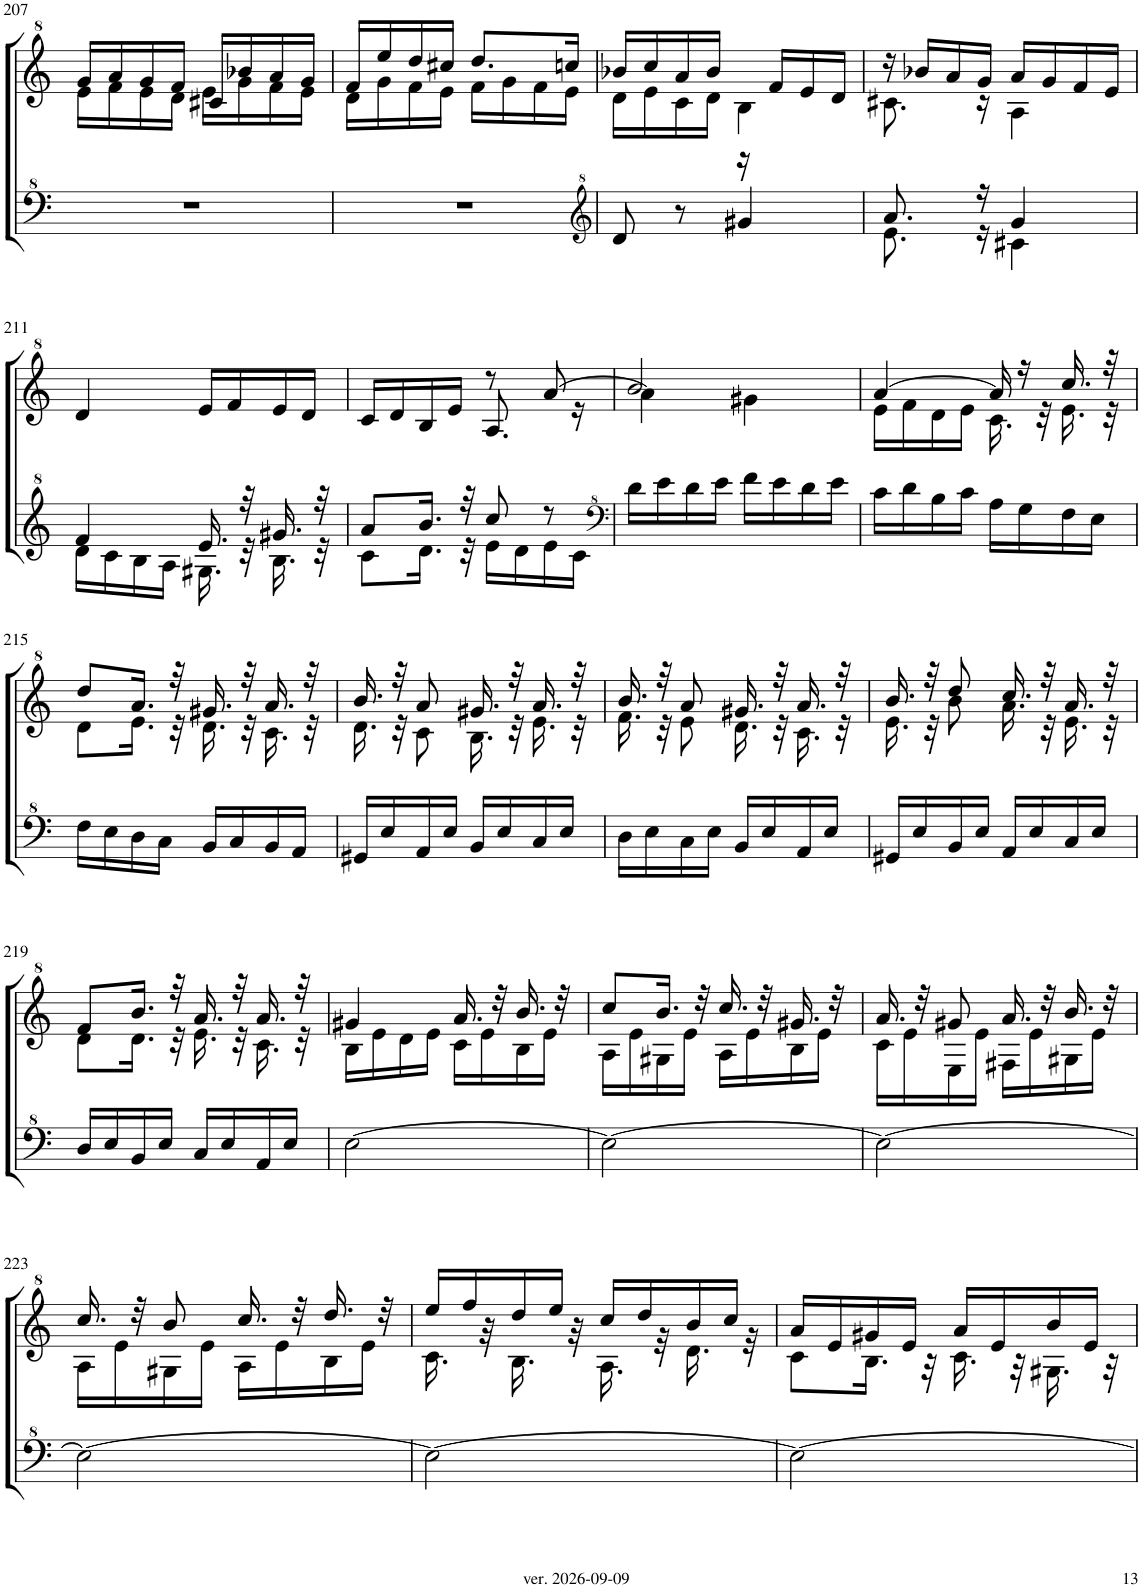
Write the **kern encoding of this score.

**kern	**kern
*part2	*part1
*staff2	*staff1
*I"パンフルート	*I"パンフルート
!!LO:PB:g=z
*clefF^4	*clefG^2
*k[]	*k[]
*M2/4	*M2/4
=207	=207
*	*^
2r	16gg/LL	16ee\LL
.	16aa/	16ff\
.	16gg/	16ee\
.	16ff/JJ	16dd\JJ
.	16ee\LL	16cc#X/LL
.	16gg\	16bb-X/
.	16ff\	16aa/
.	16ee\JJ	16gg/JJ
=208	=208	=208
2r	16dd\LL	16ff/LL
.	16gg\	16eee/
.	16ff\	16ddd/
.	16ee\JJ	16ccc#X/JJ
.	16ff\LL	8.ddd/L
.	16gg\	.
.	16ff\	.
.	16ee\JJ	16cccn/Jk
*	*v	*v
=209	=209
*clefG^2	*
*	*^
*	*	*^
8dd/	16dd\LL	16bb-X/LL	4ryy
.	16ee\	16ccc/	.
8r	16cc\	16aa/	.
.	16dd\JJ	16bb-/JJ	.
4gg#X/	4b\	4ryy	16r
.	.	.	16ff/LL
.	.	.	16ee/
.	.	.	16dd/JJ
*	*	*v	*v
=210	=210	=210
*^	*	*
8.aa/	8.ee\	16r	8.cc#X\
.	.	16bb-X/LL	.
.	.	16aa/	.
16r	16r	16gg/JJ	16r
4gg/	4cc#X\	16aa/LL	4a\
.	.	16gg/	.
.	.	16ff/	.
.	.	16ee/JJ	.
*	*	*v	*v
!!LO:LB:g=z
=211	=211	=211
4ff/	16dd\LL	4dd/
.	16cc\	.
.	16b\	.
.	16a\JJ	.
16.ee/	16.g#X\	16ee/LL
.	.	16ff/
32r	32r	.
16.gg#X/	16.b\	16ee/
.	.	16dd/JJ
32r	32r	.
=212	=212	=212
*	*	*^
8aa/L	8cc\L	16cc/LL	4ryy
.	.	16dd/	.
16.bb/Jk	16.dd\Jk	16b/	.
.	.	16ee/JJ	.
32r	32r	.	.
8ccc/	16ee\LL	8r	8.a/
.	16dd\	.	.
8r	16ee\	[8aa/	.
.	16cc\JJ	.	16r
*v	*v	*	*
=213	=213	=213
*clefF^4	*	*
16dd\LL	2bb/	4aa\]
16ee\	.	.
16dd\	.	.
16ee\JJ	.	.
16ff\LL	.	4gg#X\
16ee\	.	.
16dd\	.	.
16ee\JJ	.	.
=214	=214	=214
16cc\LL	[4aa/	16ee\LL
16dd\	.	16ff\
16b\	.	16dd\
16cc\JJ	.	16ee\JJ
16a\LL	16aa/]	16.cc\
16g\	16r	.
.	.	32r
16f\	16.ccc/	16.ee\
16e\JJ	.	.
.	32r	32r
!!LO:LB:g=z	!!
=215	=215	=215
16f\LL	8ddd/L	8dd\L
16e\	.	.
16d\	16.aa/Jk	16.ee\Jk
16c\JJ	.	.
.	32r	32r
16B/LL	16.gg#X/	16.dd\
16c/	.	.
.	32r	32r
16B/	16.aa/	16.cc\
16A/JJ	.	.
.	32r	32r
=216	=216	=216
16G#X/LL	16.bb/	16.dd\
16e/	.	.
.	32r	32r
16A/	8aa/	8cc\
16e/JJ	.	.
16B/LL	16.gg#X/	16.b\
16e/	.	.
.	32r	32r
16c/	16.aa/	16.ee\
16e/JJ	.	.
.	32r	32r
=217	=217	=217
16d\LL	16.bb/	16.ff\
16e\	.	.
.	32r	32r
16c\	8aa/	8ee\
16e\JJ	.	.
16B/LL	16.gg#X/	16.dd\
16e/	.	.
.	32r	32r
16A/	16.aa/	16.cc\
16e/JJ	.	.
.	32r	32r
=218	=218	=218
16G#X/LL	16.bb/	16.ee\
16e/	.	.
.	32r	32r
16B/	8ddd/	8bb\
16e/JJ	.	.
16A/LL	16.ccc/	16.aa\
16e/	.	.
.	32r	32r
16c/	16.aa/	16.ee\
16e/JJ	.	.
.	32r	32r
!!LO:LB:g=z	!!
=219	=219	=219
16d/LL	8ff/L	8dd\L
16e/	.	.
16B/	16.bb/Jk	16.dd\Jk
16e/JJ	.	.
.	32r	32r
16c/LL	16.aa/	16.ee\
16e/	.	.
.	32r	32r
16A/	16.aa/	16.cc\
16e/JJ	.	.
.	32r	32r
=220	=220	=220
[2e\	4gg#X/	16b\LL
.	.	16ee\
.	.	16dd\
.	.	16ee\JJ
.	16.aa/	16cc\LL
.	.	16ee\
.	32r	.
.	16.bb/	16b\
.	.	16ee\JJ
.	32r	.
=221	=221	=221
2e\_	8ccc/L	16a\LL
.	.	16ee\
.	16.bb/Jk	16g#X\
.	.	16ee\JJ
.	32r	.
.	16.ccc/	16a\LL
.	.	16ee\
.	32r	.
.	16.gg#X/	16b\
.	.	16ee\JJ
.	32r	.
=222	=222	=222
2e\_	16.aa/	16cc\LL
.	.	16ee\
.	32r	.
.	8gg#X/	16e\
.	.	16ee\JJ
.	16.aa/	16f#X\LL
.	.	16ee\
.	32r	.
.	16.bb/	16g#X\
.	.	16ee\JJ
.	32r	.
!!LO:LB:g=z	!!
=223	=223	=223
2e\_	16.ccc/	16a\LL
.	.	16ee\
.	32r	.
.	8bb/	16g#X\
.	.	16ee\JJ
.	16.ccc/	16a\LL
.	.	16ee\
.	32r	.
.	16.ddd/	16b\
.	.	16ee\JJ
.	32r	.
=224	=224	=224
2e\_	16eee/LL	16.cc\
.	16fff/	.
.	.	32r
.	16ddd/	16.b\
.	16eee/JJ	.
.	.	32r
.	16ccc/LL	16.a\
.	16ddd/	.
.	.	32r
.	16bb/	16.dd\
.	16ccc/JJ	.
.	.	32r
=225	=225	=225
2e\_	16aa/LL	8cc\L
.	16ee/	.
.	16gg#X/	16.b\Jk
.	16ee/JJ	.
.	.	32r
.	16aa/LL	16.cc\
.	16ee/	.
.	.	32r
.	16bb/	16.g#X\
.	16ee/JJ	.
.	.	32r
*	*v	*v
=	=
*-	*-
